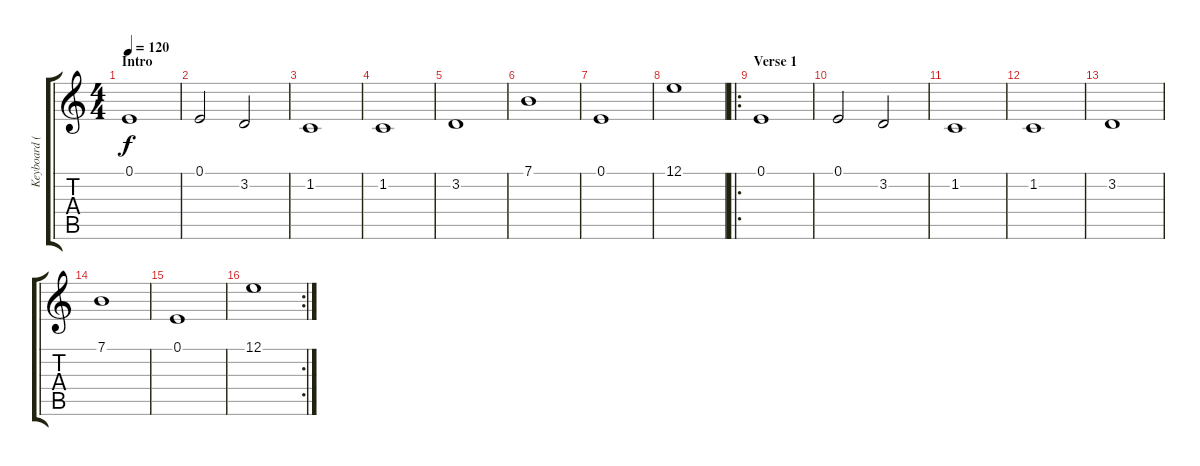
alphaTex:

\track ("Keyboard (Lliam)" "Keyboard (") {instrument churchorgan}
\staff {score tabs}
\tuning (E4 B3 G3 D3 A2 E2) {hide}
\ts (4 4)
\section ("" "Intro")
\tempo 120
\clef g2
\ks c
0.1.1{dy f instrument stringensemble1} |
0.1.2 3.2.2 |
1.2.1 |
1.2.1 |
3.2.1 |
7.1.1 |
0.1.1 |
12.1.1 |
\ro
\section ("" "Verse 1")
0.1.1{instrument musicbox} |
0.1.2 3.2.2 |
1.2.1 |
1.2.1 |
3.2.1 |
7.1.1 |
0.1.1 |
\rc 2
12.1.1
